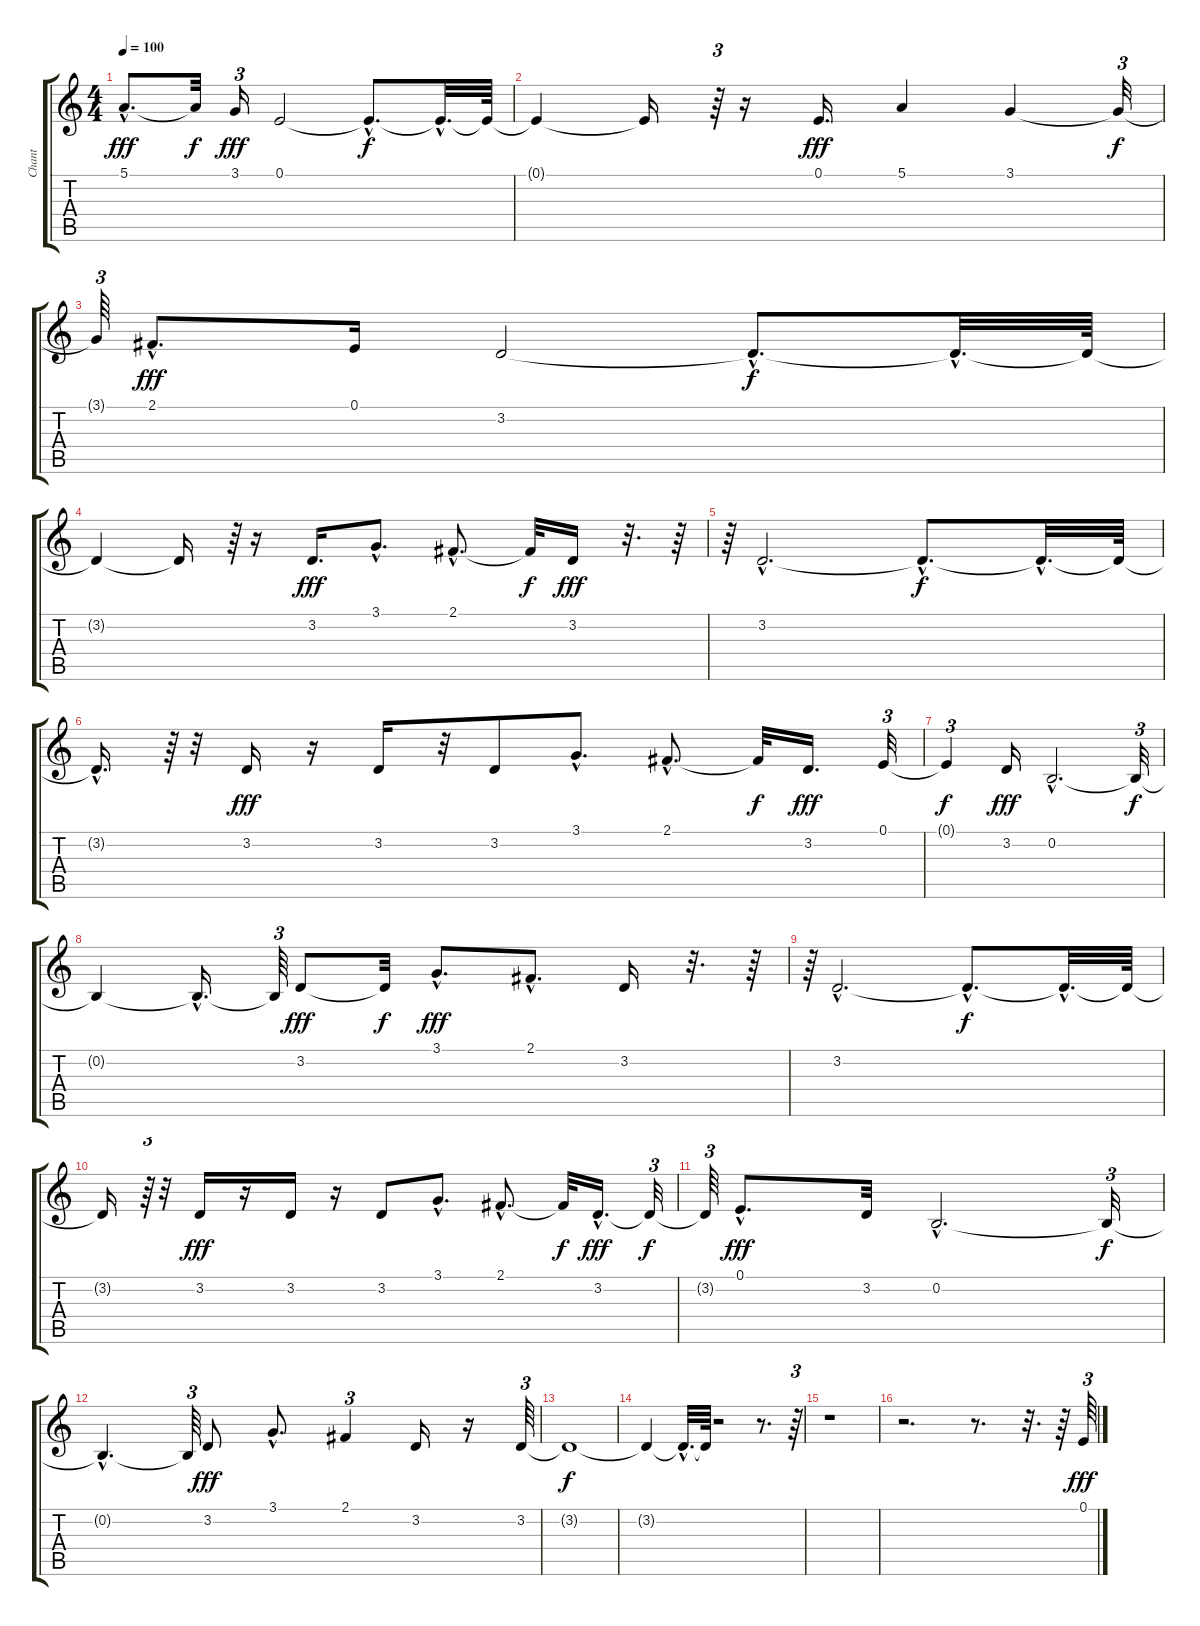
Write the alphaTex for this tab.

\track ("Chant" "Chant") {instrument voiceoohs}
\staff {score tabs}
\tuning (E4 B3 G3 D3 A2 E2) {hide}
\ts (4 4)
\tempo 100
\clef g2
\ks c
5.1{hac}.8{d dy fff} 5.1{t}.32{dy f} 3.1.16{tu (3 2) dy fff} 0.1.2 0.1{hac t}.8{d dy f} 0.1{hac t}.32{d} 0.1{t}.64 |
0.1{t}.4 0.1{t}.16 r.64{tu (3 2)} r.16 0.1.16{d dy fff} 5.1.4 3.1.4 3.1{t}.32{tu (3 2) dy f} |
3.1{t}.64{tu (3 2)} 2.1{hac}.8{d dy fff} 0.1.16 3.2.2 3.2{hac t}.8{d dy f} 3.2{hac t}.32{d} 3.2{t}.64 |
3.2{t}.4 3.2{t}.16 r.64{tu (3 2)} r.16 3.2.16{d dy fff} 3.1{hac}.8{d} 2.1{hac}.8{d} 2.1{t}.32{dy f} 3.2.16{dy fff} r.32{d} r.64 |
r.64{tu (3 2)} 3.2{hac}.2{d} 3.2{hac t}.8{d dy f} 3.2{hac t}.32{d} 3.2{t}.64 |
3.2{hac t}.16{d} r.64{tu (3 2)} r.32 3.2.16{dy fff} r.16 3.2.16 r.32 3.2.8 3.1{hac}.8{d} 2.1{hac}.8{d} 2.1{t}.32{dy f} 3.2.16{d dy fff} 0.1.32{tu (3 2)} |
0.1{t}.4{tu (3 2) dy f} 3.2.16{dy fff} 0.2{hac}.2{d} 0.2{t}.32{tu (3 2) dy f} |
0.2{t}.4 0.2{hac t}.16{d} 0.2{t}.64{tu (3 2)} 3.2.8{dy fff} 3.2{t}.32{dy f} 3.1{hac}.8{d dy fff} 2.1{hac}.8{d} 3.2.16 r.32{d} r.64 |
r.64{tu (3 2)} 3.2{hac}.2{d} 3.2{hac t}.8{d dy f} 3.2{hac t}.32{d} 3.2{t}.64 |
3.2{t}.16 r.64{tu (3 2)} r.32 3.2.16{dy fff} r.16 3.2.16 r.16 3.2.8 3.1{hac}.8{d} 2.1{hac}.8{d} 2.1{t}.32{dy f} 3.2{hac}.16{d dy fff} 3.2{t}.32{tu (3 2) dy f} |
3.2{t}.64{tu (3 2)} 0.1{hac}.8{d dy fff} 3.2.32 0.2{hac}.2{d} 0.2{t}.32{tu (3 2) dy f} |
0.2{hac t}.4{d} 0.2{t}.64{tu (3 2)} 3.2.8{dy fff} 3.1{hac}.8{d} 2.1.4{tu (3 2)} 3.2.16 r.16 3.2.64{tu (3 2)} |
3.2{t}.1{dy f} |
3.2{t}.4 3.2{hac t}.32{d} 3.2{t}.64 r.2 r.8{d} r.64{tu (3 2)} |
r.1 |
r.2{d} r.8{d} r.32{d} r.64 0.1.64{tu (3 2) dy fff}
